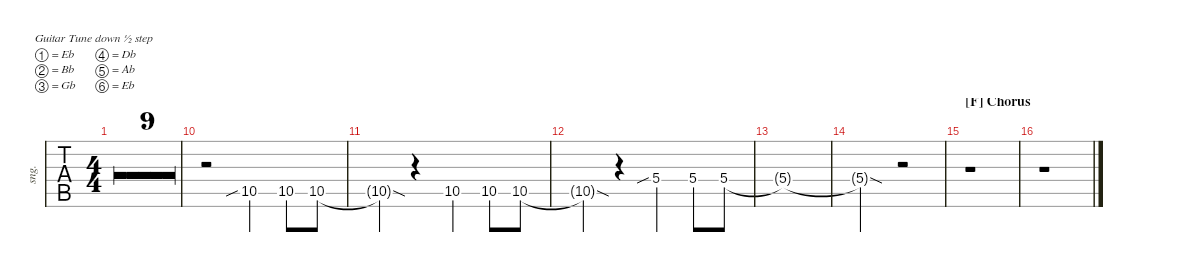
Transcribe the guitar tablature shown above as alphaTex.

\defaultSystemsLayout 4
\hideDynamics
\bracketExtendMode nobrackets
\otherSystemsTrackNameOrientation horizontal
\track ("V. Harmony 2" "sng.") {multiBarRest instrument voiceoohs}
\staff {tabs}
\tuning (Eb4 Bb3 Gb3 Db3 Ab2 Eb2)
\ts (4 4)
\tempo 148
\clef g2
\ks eminor
r.1{dy mf} |
r.1 |
r.1 |
r.1 |
r.1 |
r.1 |
r.1 |
r.1 |
r.1 |
r.2 10.5{sib acc #}.4 10.5{acc #}.8 10.5{acc #}.8 |
10.5{sod t acc #}.4 r.4 10.5{acc #}.4 10.5{acc #}.8 10.5{acc #}.8 |
10.5{sod t acc #}.4 r.4 5.4{sib acc #}.4 5.4{acc #}.8 5.4{acc #}.8 |
5.4{t acc #}.1 |
5.4{sod t acc #}.2 r.2 |
\section ("F" "Chorus")
r.1 |
r.1
